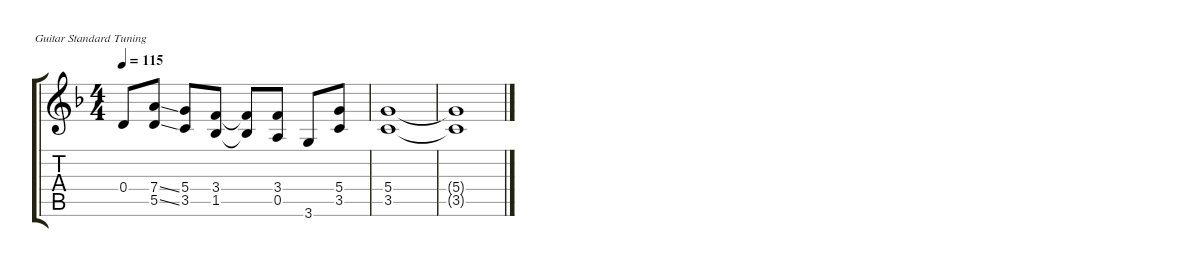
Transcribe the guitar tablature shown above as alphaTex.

\hideDynamics
\bracketExtendMode groupsimilarinstruments
\singleTrackTrackNamePolicy hidden
\multiTrackTrackNamePolicy hidden
\firstSystemTrackNameOrientation horizontal
\otherSystemsTrackNameOrientation horizontal
\chordDiagramsInScore
\defaultBarNumberDisplay Hide
\track ("Guitar 2 background" "E-Gt") {instrument overdrivenguitar}
\staff {score tabs}
\tuning (E4 B3 G3 D3 A2 E2)
\ts (4 4)
\tempo 115
\clef g2
\ks dminor
0.4.8{dy f} (7.4{ss} 5.5{ss}).8 (5.4 3.5).8 (3.4 1.5).8 (3.4{t} 1.5{t}).8 (3.4 0.5).8 3.6.8 (5.4 3.5).8 |
(5.4 3.5).1 |
(5.4{t} 3.5{t}).1
